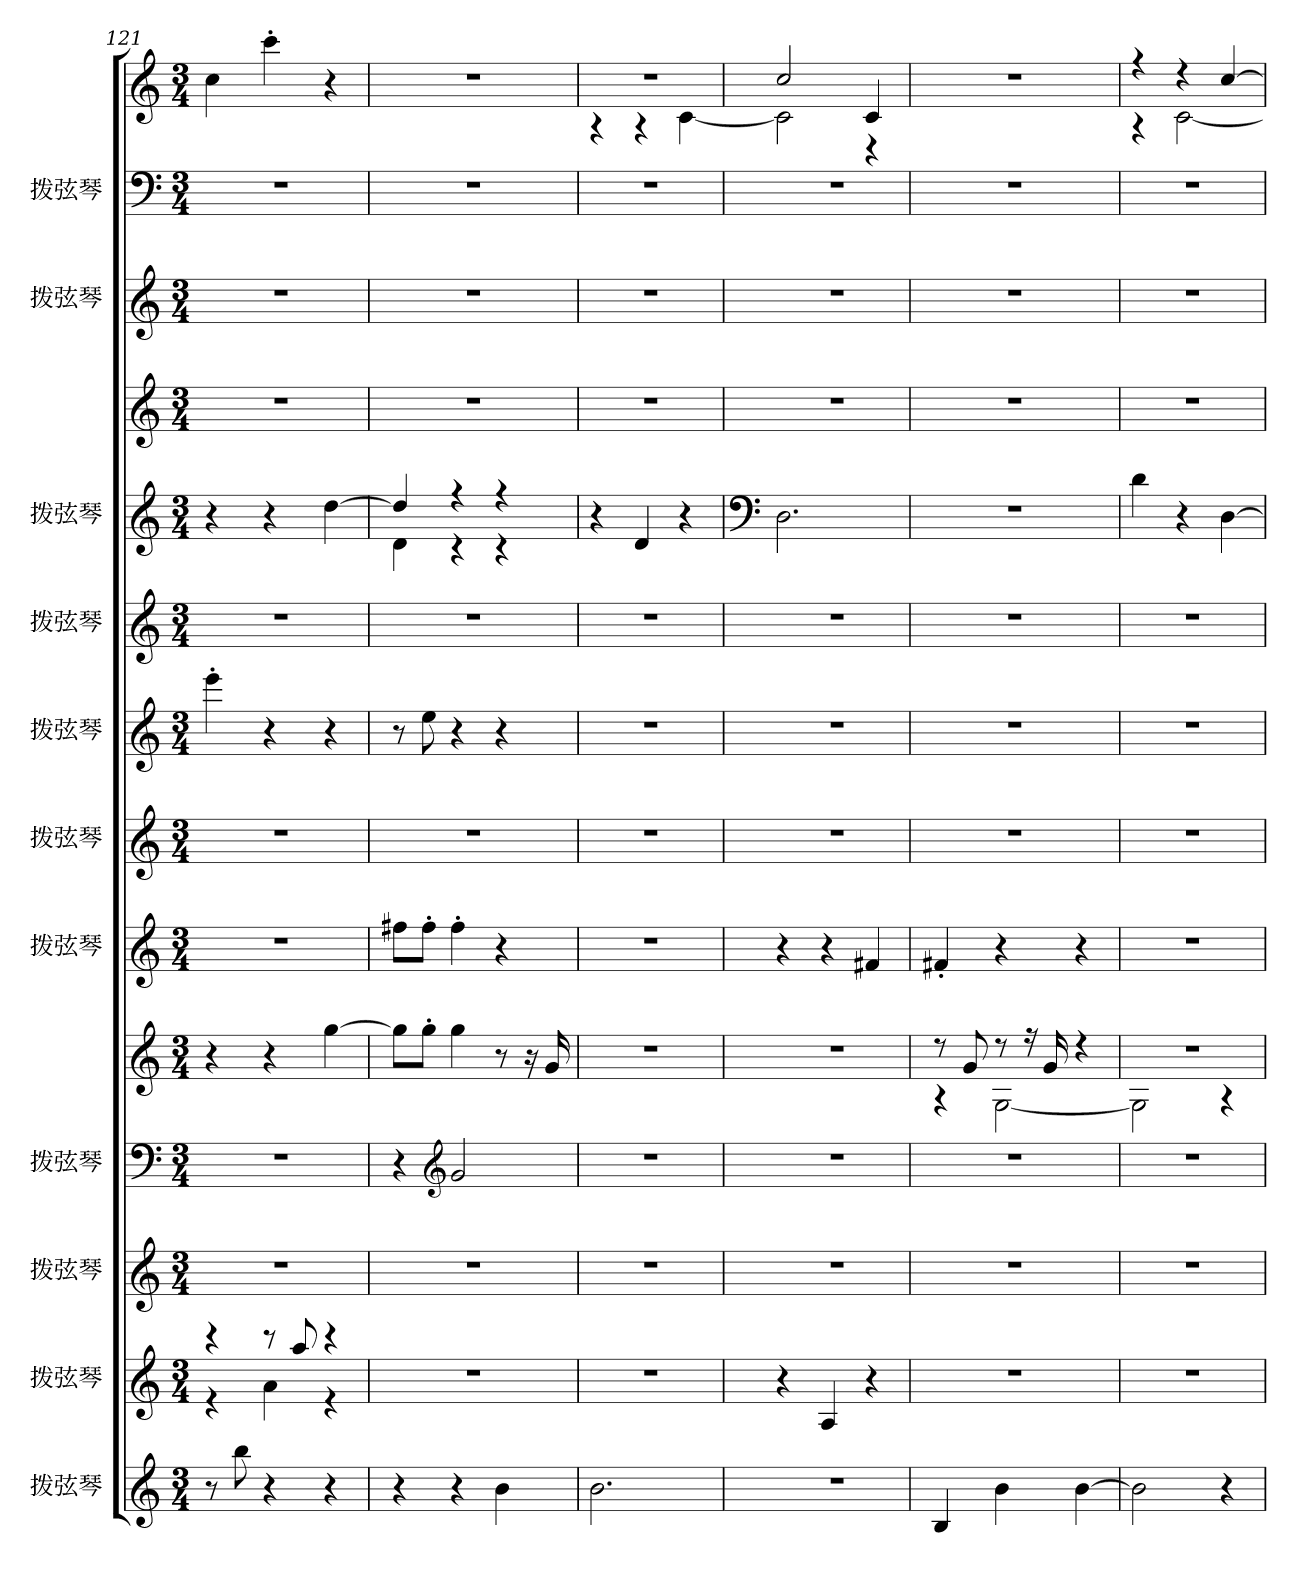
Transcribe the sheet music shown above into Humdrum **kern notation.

**kern	**kern	**kern	**kern	**kern	**kern	**kern	**kern	**kern	**kern	**kern	**kern	**kern	**kern
*part11	*part10	*part9	*part8	*part8	*part7	*part6	*part5	*part4	*part3	*part3	*part2	*part1	*part1
*staff14	*staff13	*staff12	*staff11	*staff10	*staff9	*staff8	*staff7	*staff6	*staff5	*staff4	*staff3	*staff2	*staff1
*I"拨弦琴	*I"拨弦琴	*I"拨弦琴	*I"拨弦琴	*	*I"拨弦琴	*I"拨弦琴	*I"拨弦琴	*I"拨弦琴	*I"拨弦琴	*	*I"拨弦琴	*I"拨弦琴	*
*clefG2	*clefG2	*clefG2	*clefF4	*clefG2	*clefG2	*clefG2	*clefG2	*clefG2	*clefG2	*clefG2	*clefG2	*clefF4	*clefG2
*k[]	*k[]	*k[]	*k[]	*k[]	*k[]	*k[]	*k[]	*k[]	*k[]	*k[]	*k[]	*k[]	*k[]
*M3/4	*M3/4	*M3/4	*M3/4	*M3/4	*M3/4	*M3/4	*M3/4	*M3/4	*M3/4	*M3/4	*M3/4	*M3/4	*M3/4
=121	=121	=121	=121	=121	=121	=121	=121	=121	=121	=121	=121	=121	=121
*	*^	*	*	*	*	*	*	*	*	*	*	*	*
8r	4r	4r	2.r	2.r	4r	2.r	2.r	4eee'\	2.r	4r	2.r	2.r	2.r	4cc\
8bb\	.	.	.	.	.	.	.	.	.	.	.	.	.	.
4r	8r	4a\	.	.	4r	.	.	4r	.	4r	.	.	.	4ccc'\
.	8aa/	.	.	.	.	.	.	.	.	.	.	.	.	.
4r	4r	4r	.	.	[4gg\	.	.	4r	.	[4dd\	.	.	.	4r
*	*v	*v	*	*	*	*	*	*	*	*	*	*	*	*
!!LO:PB:g=z
=122	=122	=122	=122	=122	=122	=122	=122	=122	=122	=122	=122	=122	=122
*	*	*	*	*	*	*	*	*	*^	*	*	*	*
4r	2.r	2.r	4r	8gg\L]	8ff#X\L	2.r	8r	2.r	4dd/]	4d\	2.r	2.r	2.r	2.r
.	.	.	.	8gg'\J	8ff#'\J	.	8ee\	.	.	.	.	.	.	.
*	*	*	*clefG2	*	*	*	*	*	*	*	*	*	*	*
4r	.	.	2g/	4gg\	4ff#'\	.	4r	.	4r	4r	.	.	.	.
4b\	.	.	.	8r	4r	.	4r	.	4r	4r	.	.	.	.
.	.	.	.	16r	.	.	.	.	.	.	.	.	.	.
.	.	.	.	16g/	.	.	.	.	.	.	.	.	.	.
*	*	*	*	*	*	*	*	*	*v	*v	*	*	*	*
=123	=123	=123	=123	=123	=123	=123	=123	=123	=123	=123	=123	=123	=123
*	*	*	*	*	*	*	*	*	*	*	*	*	*^
2.b\	2.r	2.r	2.r	2.r	2.r	2.r	2.r	2.r	4r	2.r	2.r	2.r	2.r	4r
.	.	.	.	.	.	.	.	.	4d/	.	.	.	.	4r
.	.	.	.	.	.	.	.	.	4r	.	.	.	.	[4c\
=124	=124	=124	=124	=124	=124	=124	=124	=124	=124	=124	=124	=124	=124	=124
*	*	*	*	*	*	*	*	*	*clefF4	*	*	*	*	*
2.r	4r	2.r	2.r	2.r	4r	2.r	2.r	2.r	2.D\	2.r	2.r	2.r	2cc/	2c\]
.	4A/	.	.	.	4r	.	.	.	.	.	.	.	.	.
.	4r	.	.	.	4f#X/	.	.	.	.	.	.	.	4c/	4r
*	*	*	*	*	*	*	*	*	*	*	*	*	*v	*v
=125	=125	=125	=125	=125	=125	=125	=125	=125	=125	=125	=125	=125	=125
*	*	*	*	*^	*	*	*	*	*	*	*	*	*
4B/	2.r	2.r	2.r	8r	4r	4f#X'/	2.r	2.r	2.r	2.r	2.r	2.r	2.r	2.r
.	.	.	.	8g/	.	.	.	.	.	.	.	.	.	.
4b\	.	.	.	8r	[2G\	4r	.	.	.	.	.	.	.	.
.	.	.	.	16r	.	.	.	.	.	.	.	.	.	.
.	.	.	.	16g/	.	.	.	.	.	.	.	.	.	.
[4b\	.	.	.	4r	.	4r	.	.	.	.	.	.	.	.
=126	=126	=126	=126	=126	=126	=126	=126	=126	=126	=126	=126	=126	=126	=126
*	*	*	*	*	*	*	*	*	*	*	*	*	*	*^
2b\]	2.r	2.r	2.r	2.r	2G\]	2.r	2.r	2.r	2.r	4d\	2.r	2.r	2.r	4r	4r
.	.	.	.	.	.	.	.	.	.	4r	.	.	.	4r	[2c\
4r	.	.	.	.	4r	.	.	.	.	[4D\	.	.	.	[4cc/	.
*	*	*	*	*v	*v	*	*	*	*	*	*	*	*	*v	*v
=	=	=	=	=	=	=	=	=	=	=	=	=	=
*-	*-	*-	*-	*-	*-	*-	*-	*-	*-	*-	*-	*-	*-
